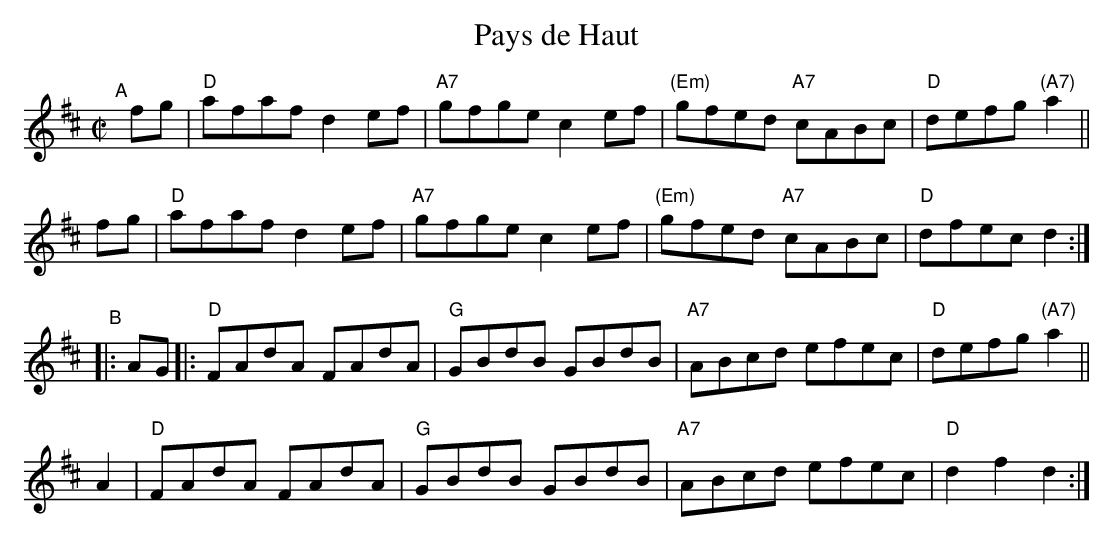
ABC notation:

X:1
T: Pays de Haut
M: C|
K: D
"^A"[|] fg |\
"D"afaf d2ef | "A7"gfge c2ef | "(Em)"gfed "A7"cABc | "D"defg "(A7)"a2 ||
fg | "D"afaf d2ef | "A7"gfge c2ef | "(Em)"gfed "A7"cABc | "D"dfec d2 :|
"^B"|:\
AG |:"D"FAdA FAdA | "G"GBdB GBdB | "A7"ABcd efec | "D"defg "(A7)"a2 ||
A2 | "D"FAdA FAdA | "G"GBdB GBdB | "A7"ABcd efec | "D"d2f2 d2 :|
